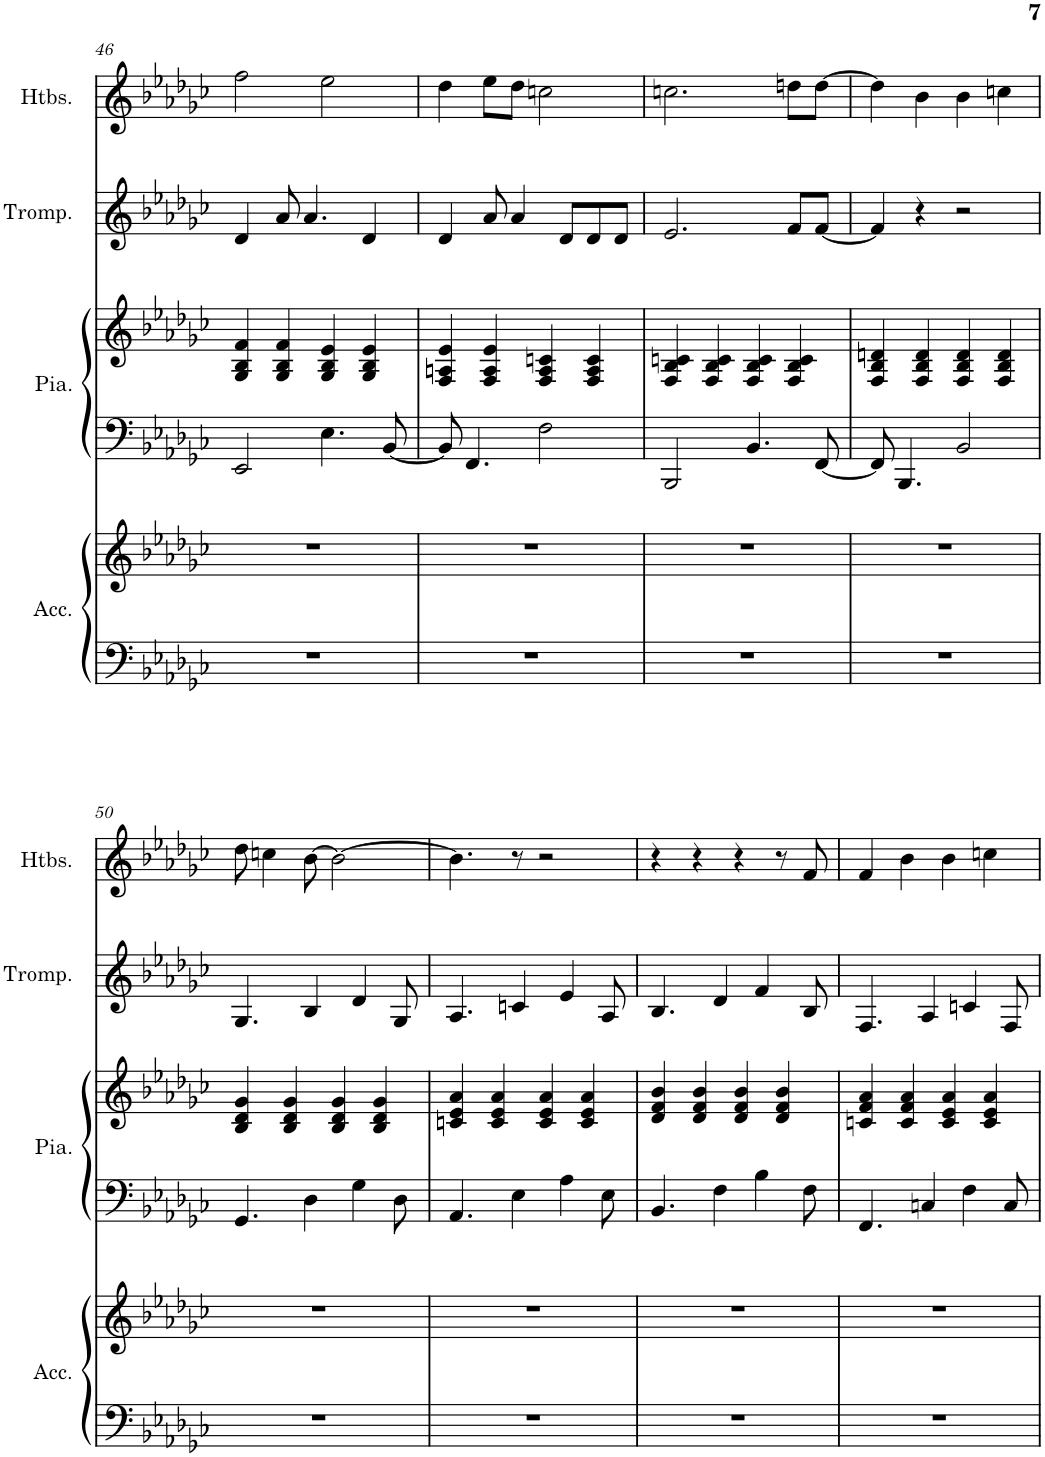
**kern	**kern	**kern	**kern	**kern	**kern
*part4	*part4	*part3	*part3	*part2	*part1
*staff6	*staff5	*staff4	*staff3	*staff2	*staff1
*I"Accordéon	*	*I"Piano à queue	*	*I"Trompette	*I"Hautbois
*I'Acc.	*	*I'Pia.	*	*I'Tromp.	*I'Htbs.
!!LO:PB:g=z
*clefF4	*clefG2	*clefF4	*clefG2	*clefG2	*clefG2
*	*	*	*	*Trd1c2	*
*k[b-e-a-d-g-c-]	*k[b-e-a-d-g-c-]	*k[b-e-a-d-g-c-]	*k[b-e-a-d-g-c-]	*k[b-e-a-d-g-c-]	*k[b-e-a-d-g-c-]
*M4/4	*M4/4	*M4/4	*M4/4	*M4/4	*M4/4
=46	=46	=46	=46	=46	=46
1r	1r	2EE-/	4G-/ 4B-/ 4f/	4d-/	2ff\
.	.	.	4G-/ 4B-/ 4f/	8a-/	.
.	.	.	.	4.a-/	.
.	.	4.E-\	4G-/ 4B-/ 4e-/	.	2ee-\
.	.	.	4G-/ 4B-/ 4e-/	4d-/	.
.	.	[8BB-/	.	.	.
=47	=47	=47	=47	=47	=47
1r	1r	8BB-/]	4F/ 4An/ 4e-/	4d-/	4dd-\
.	.	4.FF/	.	.	.
.	.	.	4F/ 4A/ 4e-/	8a-/	8ee-\L
.	.	.	.	4a-/	8dd-\J
.	.	2F\	4F/ 4A/ 4cn/	.	2ccn\
.	.	.	.	8d-/L	.
.	.	.	4F/ 4A/ 4c/	8d-/	.
.	.	.	.	8d-/J	.
=48	=48	=48	=48	=48	=48
1r	1r	2BBB-/	4F/ 4B-/ 4cn/	2.e-/	2.ccn\
.	.	.	4F/ 4B-/ 4c/	.	.
.	.	4.BB-/	4F/ 4B-/ 4c/	.	.
.	.	.	4F/ 4B-/ 4c/	8f/L	8ddn\L
.	.	[8FF/	.	[8f/J	[8dd\J
=49	=49	=49	=49	=49	=49
1r	1r	8FF/]	4F/ 4B-/ 4dn/	4f/]	4dd\]
.	.	4.BBB-/	.	.	.
.	.	.	4F/ 4B-/ 4d/	4r	4b-\
.	.	2BB-/	4F/ 4B-/ 4d/	2r	4b-\
.	.	.	4F/ 4B-/ 4d/	.	4ccn\
!!LO:LB:g=z
=50	=50	=50	=50	=50	=50
1r	1r	4.GG-/	4B-/ 4d-/ 4g-/	4.G-/	8dd-\
.	.	.	.	.	4ccn\
.	.	.	4B-/ 4d-/ 4g-/	.	.
.	.	4D-\	.	4B-/	[8b-\
.	.	.	4B-/ 4d-/ 4g-/	.	2b-\_
.	.	4G-\	.	4d-/	.
.	.	.	4B-/ 4d-/ 4g-/	.	.
.	.	8D-\	.	8G-/	.
=51	=51	=51	=51	=51	=51
1r	1r	4.AA-/	4cn/ 4e-/ 4a-/	4.A-/	4.b-\]
.	.	.	4c/ 4e-/ 4a-/	.	.
.	.	4E-\	.	4cn/	8r
.	.	.	4c/ 4e-/ 4a-/	.	2r
.	.	4A-\	.	4e-/	.
.	.	.	4c/ 4e-/ 4a-/	.	.
.	.	8E-\	.	8A-/	.
=52	=52	=52	=52	=52	=52
1r	1r	4.BB-/	4d-/ 4f/ 4b-/	4.B-/	4r
.	.	.	4d-/ 4f/ 4b-/	.	4r
.	.	4F\	.	4d-/	.
.	.	.	4d-/ 4f/ 4b-/	.	4r
.	.	4B-\	.	4f/	.
.	.	.	4d-/ 4f/ 4b-/	.	8r
.	.	8F\	.	8B-/	8f/
=53	=53	=53	=53	=53	=53
1r	1r	4.FF/	4cn/ 4f/ 4a-/	4.F/	4f/
.	.	.	4c/ 4f/ 4a-/	.	4b-\
.	.	4Cn/	.	4A-/	.
.	.	.	4c/ 4e-/ 4a-/	.	4b-\
.	.	4F\	.	4cn/	.
.	.	.	4c/ 4e-/ 4a-/	.	4ccn\
.	.	8C/	.	8F/	.
=	=	=	=	=	=
*-	*-	*-	*-	*-	*-
